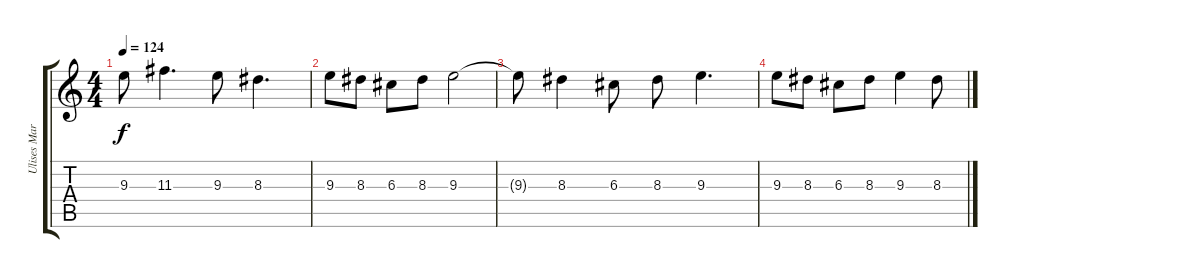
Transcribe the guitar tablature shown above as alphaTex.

\track ("Ulises Mar" "Ulises Mar") {instrument distortionguitar}
\staff {score tabs}
\tuning (E4 B3 G3 D3 A2 E2) {hide}
\ts (4 4)
\tempo 124
\clef g2
\ks c
9.3{t}.8{dy f} 11.3.4{d} 9.3.8 8.3.4{d} |
9.3.8 8.3.8 6.3.8 8.3.8 9.3.2 |
9.3{t}.8 8.3.4 6.3.8 8.3.8 9.3.4{d} |
9.3.8 8.3.8 6.3.8 8.3.8 9.3.4 8.3.8
